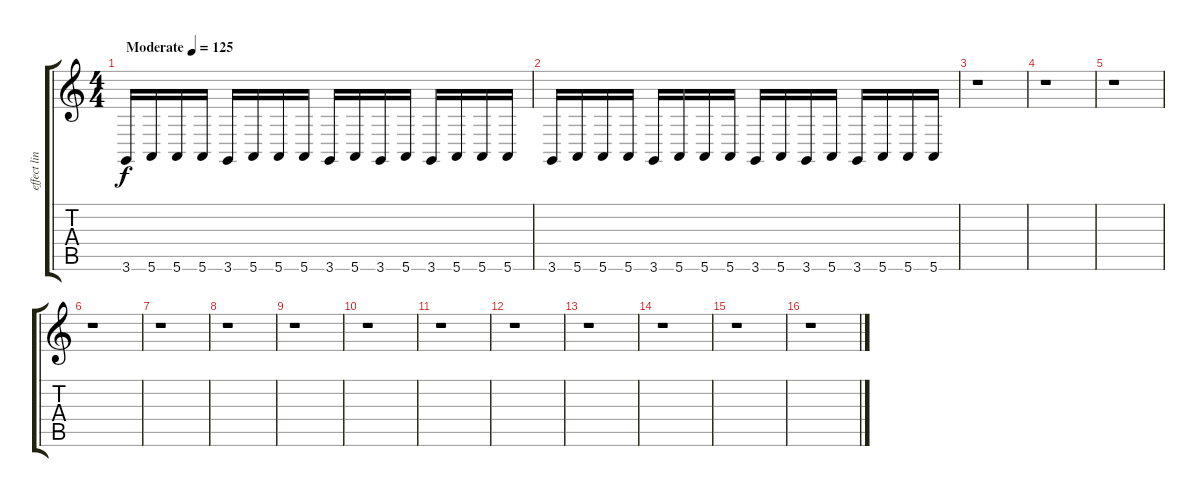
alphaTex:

\track ("effect line1" "effect lin") {instrument lead2sawtooth}
\staff {score tabs}
\tuning (E4 B3 G3 D3 A2 E2) {hide}
\ts (4 4)
\tempo (125 "Moderate")
\clef g2
\ks c
3.6.16{dy f instrument lead2sawtooth} 5.6.16 5.6.16 5.6.16 3.6.16 5.6.16 5.6.16 5.6.16 3.6.16 5.6.16 3.6.16 5.6.16 3.6.16 5.6.16 5.6.16 5.6.16 |
3.6.16 5.6.16 5.6.16 5.6.16 3.6.16 5.6.16 5.6.16 5.6.16 3.6.16 5.6.16 3.6.16 5.6.16 3.6.16 5.6.16 5.6.16 5.6.16 |
r.1 |
r.1 |
r.1 |
r.1 |
r.1 |
r.1 |
r.1 |
r.1 |
r.1 |
r.1 |
r.1 |
r.1 |
r.1 |
r.1
